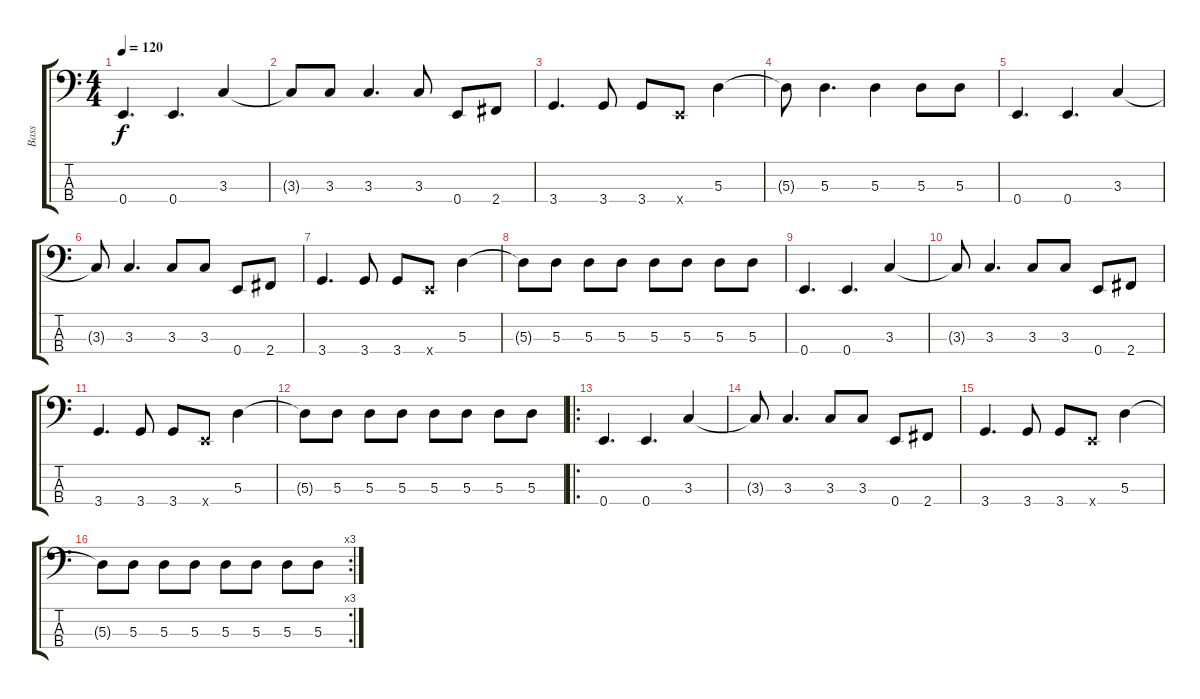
\track ("Bass" "Bass") {instrument electricbassfinger}
\staff {score tabs}
\tuning (G2 D2 A1 E1) {hide}
\ts (4 4)
\tempo 120
\clef f4
\ks c
0.4.4{d dy f} 0.4.4{d} 3.3.4 |
3.3{t}.8 3.3.8 3.3.4{d} 3.3.8 0.4.8 2.4.8 |
3.4.4{d} 3.4.8 3.4.8 0.4{x}.8 5.3.4 |
5.3{t}.8 5.3.4{d} 5.3.4 5.3.8 5.3.8 |
0.4.4{d} 0.4.4{d} 3.3.4 |
3.3{t}.8 3.3.4{d} 3.3.8 3.3.8 0.4.8 2.4.8 |
3.4.4{d} 3.4.8 3.4.8 0.4{x}.8 5.3.4 |
5.3{t}.8 5.3.8 5.3.8 5.3.8 5.3.8 5.3.8 5.3.8 5.3.8 |
0.4.4{d} 0.4.4{d} 3.3.4 |
3.3{t}.8 3.3.4{d} 3.3.8 3.3.8 0.4.8 2.4.8 |
3.4.4{d} 3.4.8 3.4.8 0.4{x}.8 5.3.4 |
5.3{t}.8 5.3.8 5.3.8 5.3.8 5.3.8 5.3.8 5.3.8 5.3.8 |
\ro
0.4.4{d} 0.4.4{d} 3.3.4 |
3.3{t}.8 3.3.4{d} 3.3.8 3.3.8 0.4.8 2.4.8 |
3.4.4{d} 3.4.8 3.4.8 0.4{x}.8 5.3.4 |
\rc 3
5.3{t}.8 5.3.8 5.3.8 5.3.8 5.3.8 5.3.8 5.3.8 5.3.8
